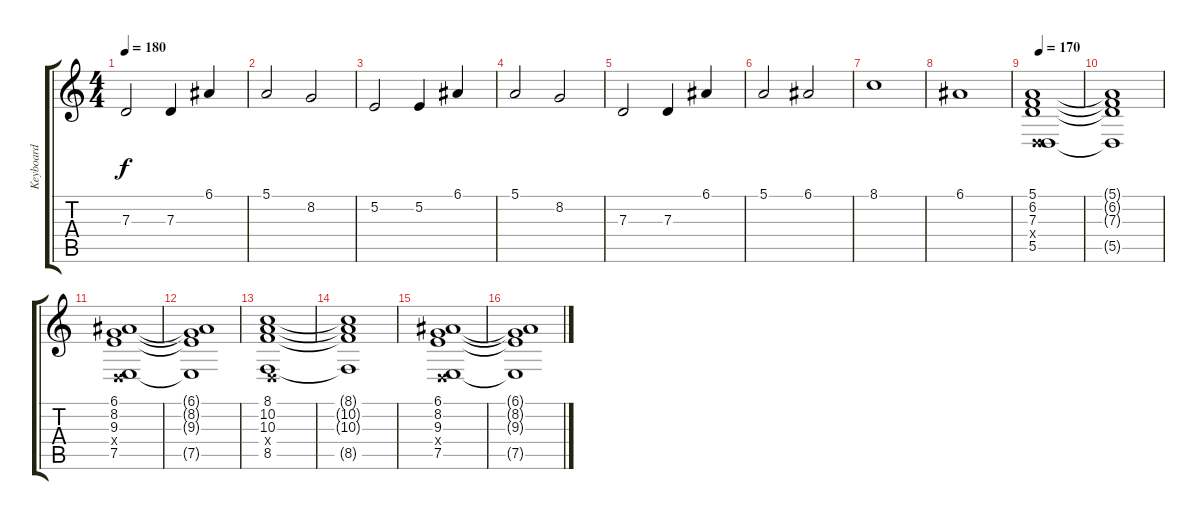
\track ("Keyboard" "Keyboard") {instrument synthstrings2}
\staff {score tabs}
\tuning (E4 B3 G3 D3 A2 D2) {hide}
\ts (4 4)
\tempo 180
\clef g2
\ks c
7.3.2{dy f instrument lead1square} 7.3.4 6.1.4 |
5.1.2 8.2.2 |
5.2.2 5.2.4 6.1.4 |
5.1.2 8.2.2 |
7.3.2 7.3.4 6.1.4 |
5.1.2 6.1.2 |
8.1.1 |
6.1.1 |
\tempo 170
(5.1 6.2 7.3 0.4{x} 5.5).1{instrument synthstrings2} |
(5.1{t} 6.2{t} 7.3{t} 5.5{t}).1 |
(6.1 8.2 9.3 0.4{x} 7.5).1 |
(6.1{t} 8.2{t} 9.3{t} 7.5{t}).1 |
(8.1 10.2 10.3 0.4{x} 8.5).1 |
(8.1{t} 10.2{t} 10.3{t} 8.5{t}).1 |
(6.1 8.2 9.3 0.4{x} 7.5).1 |
(6.1{t} 8.2{t} 9.3{t} 7.5{t}).1
